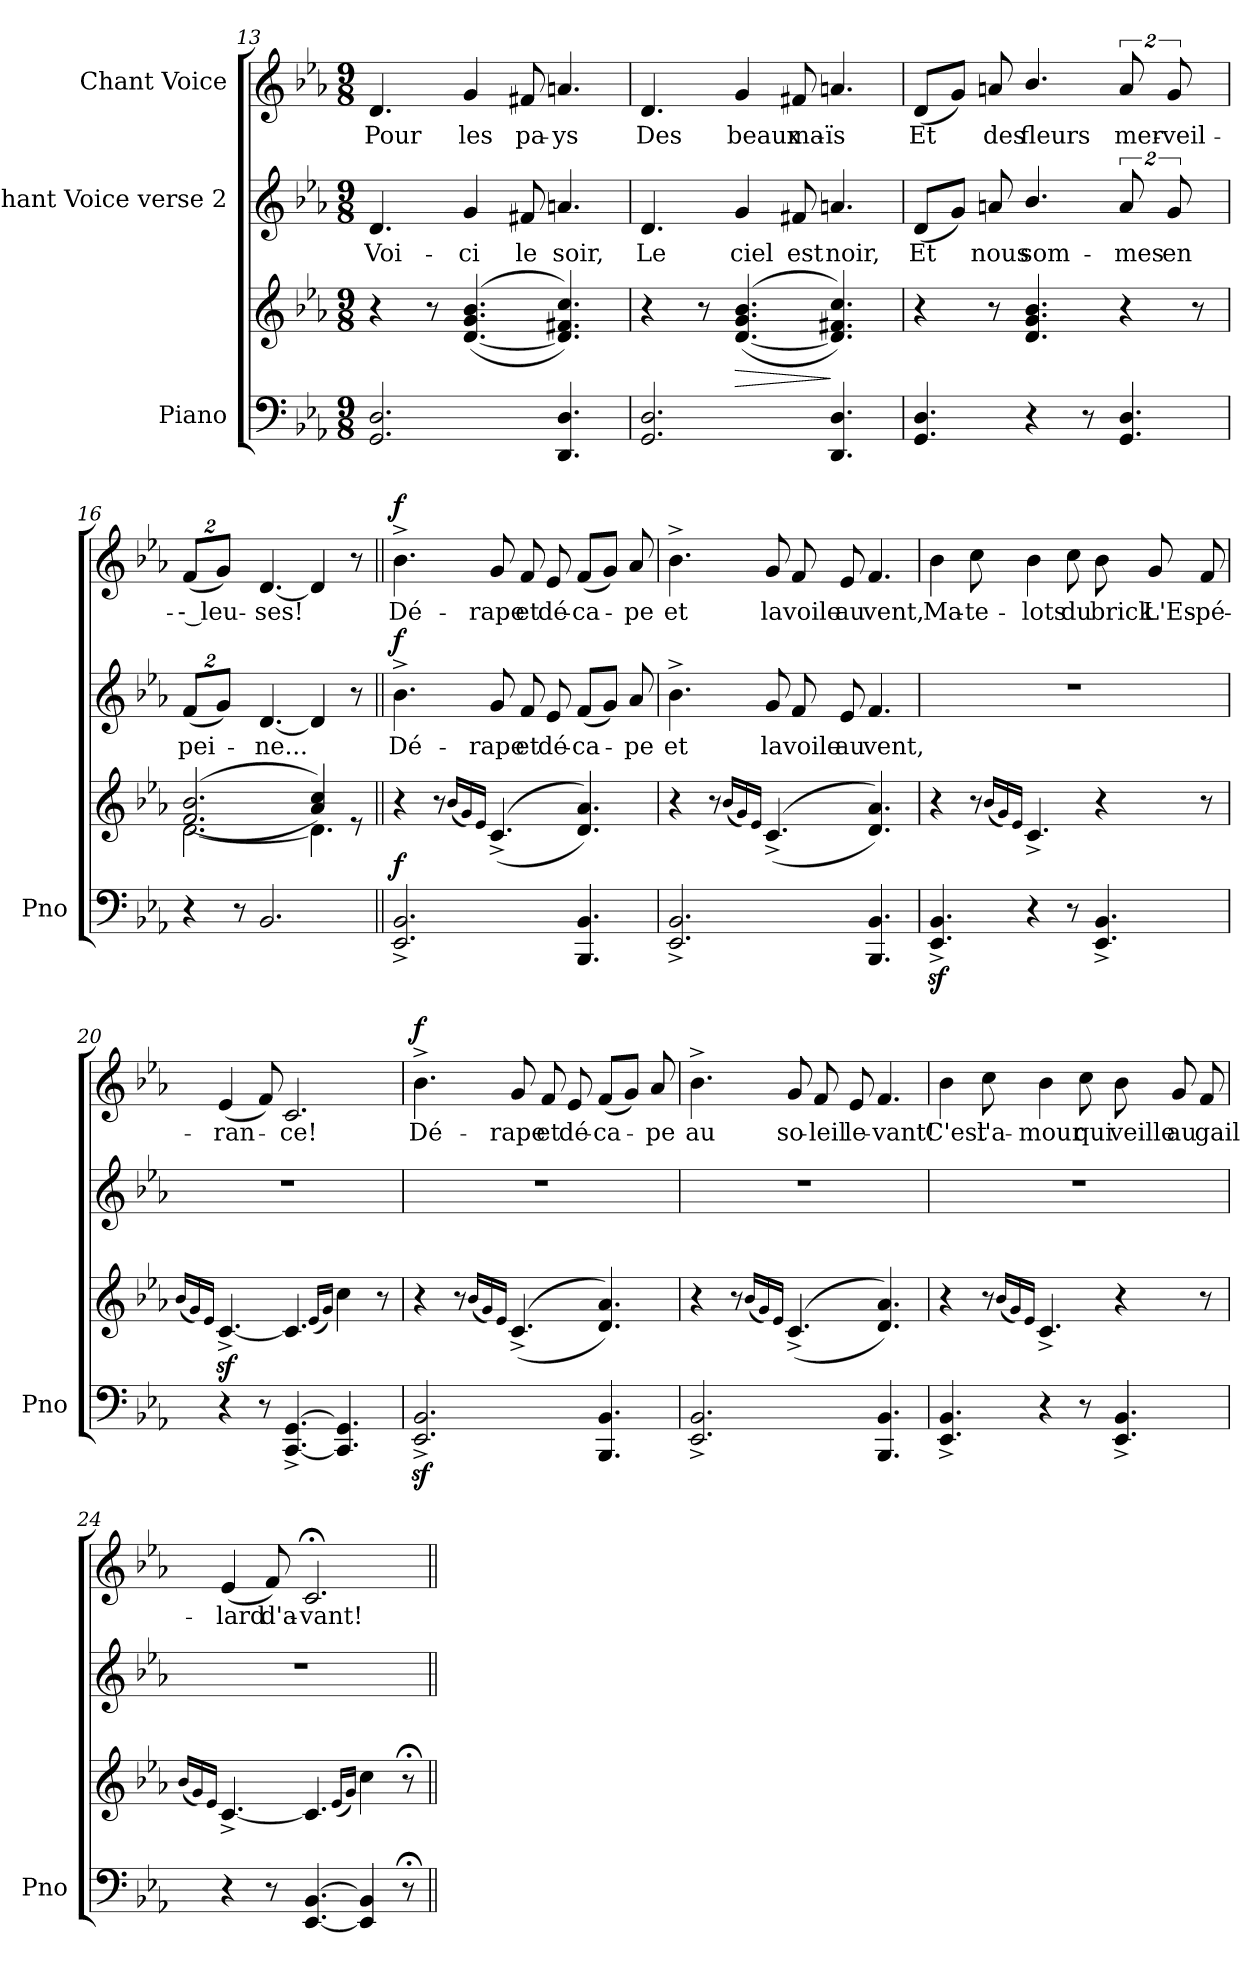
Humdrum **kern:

**kern	**kern	**dynam	**kern	**text	**dynam	**kern	**text	**dynam
*part3	*part3	*part3	*part2	*part2	*part2	*part1	*part1	*part1
*staff4	*staff3	*staff3/4	*staff2	*staff2	*staff2	*staff1	*staff1	*staff1
*I"Piano	*	*	*I"Chant Voice verse 2	*	*	*I"Chant Voice	*	*
*I'Pno	*	*	*	*	*	*	*	*
*clefF4	*clefG2	*	*clefG2	*	*	*clefG2	*	*
*k[b-e-a-]	*k[b-e-a-]	*	*k[b-e-a-]	*	*	*k[b-e-a-]	*	*
*M9/8	*M9/8	*	*M9/8	*	*	*M9/8	*	*
=13	=13	=13	=13	=13	=13	=13	=13	=13
!	!	!	!	!LO:LY:b	!	!	!LO:LY:b	!
2.GG/ 2.D/	4r	.	4.d/	Voi-	.	4.d/	Pour	.
.	8r	.	.	.	.	.	.	.
!	!	!	!	!LO:LY:b	!	!	!LO:LY:b	!
.	(>(>[4.d/ 4.g/ 4.b-/	.	4g/	-ci	.	4g/	les	.
!	!	!	!	!LO:LY:b	!	!	!LO:LY:b	!
.	.	.	8f#X/	le	.	8f#X/	pa-	.
!	!	!	!	!LO:LY:b	!	!	!LO:LY:b	!
4.DD/ 4.D/	4.d/] 4.f#X/ 4.cc/))	.	4.an/	soir,	.	4.an/	-ys	.
=14	=14	=14	=14	=14	=14	=14	=14	=14
!	!	!	!	!LO:LY:b	!	!	!LO:LY:b	!
2.GG/ 2.D/	4r	.	4.d/	Le	.	4.d/	Des	.
.	8r	.	.	.	.	.	.	.
!	!	!LO:HP:b	!	!LO:LY:b	!	!	!LO:LY:b	!
.	(>(>[4.d/ 4.g/ 4.b-/	>	4g/	ciel	.	4g/	beaux	.
!	!	!	!	!LO:LY:b	!	!	!LO:LY:b	!
.	.	.	8f#X/	est	.	8f#X/	ma-	.
!	!	!	!	!LO:LY:b	!	!	!LO:LY:b	!
4.DD/ 4.D/	4.d/] 4.f#X/ 4.cc/))	]	4.an/	noir,	.	4.an/	-ïs	.
=15	=15	=15	=15	=15	=15	=15	=15	=15
!	!	!	!	!LO:LY:b	!	!	!LO:LY:b	!
4.GG/ 4.D/	4r	.	(<8d/L	Et	.	(<8d/L	Et	.
.	.	.	8g/J)	.	.	8g/J)	.	.
!	!	!	!	!LO:LY:b	!	!	!LO:LY:b	!
.	8r	.	8an/	nous	.	8an/	des	.
!	!	!	!	!LO:LY:b	!	!	!LO:LY:b	!
4r	4.d/ 4.g/ 4.b-/	.	4.b-/	som-	.	4.b-/	fleurs	.
8r	.	.	.	.	.	.	.	.
!	!	!	!	!LO:LY:b	!	!	!LO:LY:b	!
4.GG/ 4.D/	4r	.	16%3a/	-mes	.	16%3a/	mer-	.
!	!	!	!	!LO:LY:b	!	!	!LO:LY:b	!
.	.	.	16%3g/	en	.	16%3g/	-veil-	.
.	8r	.	.	.	.	.	.	.
!!LO:LB:g=z
=16	=16	=16	=16	=16	=16	=16	=16	=16
*	*^	*	*	*	*	*	*	*
*	*	*	*	*Xbrackettup	*	*	*	*	*
!	!	!	!	!	!LO:LY:b	!	!	!	!
*	*	*	*	*	*	*	*Xbrackettup	*	*
!	!	!	!	!	!	!	!	!LO:LY:b	!
4r	(>(>2.f/ 2.b-/	[2.d\	.	(<16%3f/L	pei-	.	(<16%3f/L	-- leu-	.
.	.	.	.	16%3g/J)	.	.	16%3g/J)	.	.
8r	.	.	.	.	.	.	.	.	.
!	!	!	!	!	!LO:LY:b	!	!	!LO:LY:b	!
2.BB-/	.	.	.	[4.d/	-ne...	.	[4.d/	-ses!	.
.	4a-/ 4cc/))	4.d\]	.	4d/]	.	.	4d/]	.	.
.	8re	.	.	8r	.	.	8r	.	.
*	*v	*v	*	*	*	*	*	*	*
=17||	=17||	=17||	=17||	=17||	=17||	=17||	=17||	=17||
!	!	!LO:DY:a=2	!	!LO:LY:b	!LO:DY:a	!	!LO:LY:b	!LO:DY:a
2.EE-/^ 2.BB-/^	4r	f	4.b-^\	Dé-	f	4.b-^\	Dé-	f
.	8r	.	.	.	.	.	.	.
.	(<16qb-/LL	.	.	.	.	.	.	.
.	16qg/)	.	.	.	.	.	.	.
.	16qe-/JJ	.	.	.	.	.	.	.
!	!	!	!	!LO:LY:b	!	!	!LO:LY:b	!
.	(<(>4.c^/	.	8g/	-rape	.	8g/	-rape	.
!	!	!	!	!LO:LY:b	!	!	!LO:LY:b	!
.	.	.	8f/	et	.	8f/	et	.
!	!	!	!	!LO:LY:b	!	!	!LO:LY:b	!
.	.	.	8e-/	dé-	.	8e-/	dé-	.
!	!	!	!	!LO:LY:b	!	!	!LO:LY:b	!
4.BBB-/ 4.BB-/	4.d/ 4.a-/))	.	(<8f/L	-ca-	.	(<8f/L	-ca-	.
.	.	.	8g/J)	.	.	8g/J)	.	.
!	!	!	!	!LO:LY:b	!	!	!LO:LY:b	!
.	.	.	8a-/	-pe	.	8a-/	-pe	.
=18	=18	=18	=18	=18	=18	=18	=18	=18
!	!	!	!	!LO:LY:b	!	!	!LO:LY:b	!
2.EE-/^ 2.BB-/^	4r	.	4.b-^\	et	.	4.b-^\	et	.
.	8r	.	.	.	.	.	.	.
.	(<16qb-/LL	.	.	.	.	.	.	.
.	16qg/)	.	.	.	.	.	.	.
.	16qe-/JJ	.	.	.	.	.	.	.
!	!	!	!	!LO:LY:b	!	!	!LO:LY:b	!
.	(<(>4.c^/	.	8g/	la	.	8g/	la	.
!	!	!	!	!LO:LY:b	!	!	!LO:LY:b	!
.	.	.	8f/	voile	.	8f/	voile	.
!	!	!	!	!LO:LY:b	!	!	!LO:LY:b	!
.	.	.	8e-/	au	.	8e-/	au	.
!	!	!	!	!LO:LY:b	!	!	!LO:LY:b	!
4.BBB-/ 4.BB-/	4.d/ 4.a-/))	.	4.f/	vent,	.	4.f/	vent,	.
!!LO:LB:g=z
=19	=19	=19	=19	=19	=19	=19	=19	=19
!	!	!	!	!	!	!	!LO:LY:b	!
4.EE-/z>^ 4.BB-/z>^	4r	.	8%9r	.	.	4b-\	-Ma-	.
!	!	!	!	!	!	!	!LO:LY:b	!
.	8r	.	.	.	.	8cc\	-te-	.
.	(<16qb-/LL	.	.	.	.	.	.	.
.	16qg/)	.	.	.	.	.	.	.
.	16qe-/JJ	.	.	.	.	.	.	.
!	!	!	!	!	!	!	!LO:LY:b	!
4r	4.c^/	.	.	.	.	4b-\	-lots	.
!	!	!	!	!	!	!	!LO:LY:b	!
8r	.	.	.	.	.	8cc\	du	.
!	!	!	!	!	!	!	!LO:LY:b	!
4.EE-/^ 4.BB-/^	4r	.	.	.	.	8b-\	brick	.
!	!	!	!	!	!	!	!LO:LY:b	!
.	.	.	.	.	.	8g/	L'Es-	.
!	!	!	!	!	!	!	!LO:LY:b	!
.	8r	.	.	.	.	8f/	-pé-	.
=20	=20	=20	=20	=20	=20	=20	=20	=20
.	(<16qb-/LL	.	.	.	.	.	.	.
.	16qg/)	.	.	.	.	.	.	.
.	16qe-/JJ	.	.	.	.	.	.	.
!	!	!	!	!	!	!	!LO:LY:b	!
4r	[4.cz<^/	.	8%9r	.	.	(<4e-/	-ran-	.
8r	.	.	.	.	.	8f/)	.	.
!	!	!	!	!	!	!	!LO:LY:b	!
[4.CC/^ [4.GG/^	4.c/]	.	.	.	.	2.c/	-ce!	.
.	(<16qe-/LL	.	.	.	.	.	.	.
.	16qg/JJ)	.	.	.	.	.	.	.
4.CC/] 4.GG/]	4cc\	.	.	.	.	.	.	.
.	8r	.	.	.	.	.	.	.
=21	=21	=21	=21	=21	=21	=21	=21	=21
!	!	!	!	!	!	!	!LO:LY:b	!LO:DY:a
2.EE-/z>^ 2.BB-/z>^	4r	.	8%9r	.	.	4.b-^\	Dé-	f
.	8r	.	.	.	.	.	.	.
.	(<16qb-/LL	.	.	.	.	.	.	.
.	16qg/)	.	.	.	.	.	.	.
.	16qe-/JJ	.	.	.	.	.	.	.
!	!	!	!	!	!	!	!LO:LY:b	!
.	(<(>4.c^/	.	.	.	.	8g/	-rape	.
!	!	!	!	!	!	!	!LO:LY:b	!
.	.	.	.	.	.	8f/	et	.
!	!	!	!	!	!	!	!LO:LY:b	!
.	.	.	.	.	.	8e-/	dé-	.
!	!	!	!	!	!	!	!LO:LY:b	!
4.BBB-/ 4.BB-/	4.d/ 4.a-/))	.	.	.	.	(<8f/L	-ca-	.
.	.	.	.	.	.	8g/J)	.	.
!	!	!	!	!	!	!	!LO:LY:b	!
.	.	.	.	.	.	8a-/	-pe	.
!!LO:LB:g=z
=22	=22	=22	=22	=22	=22	=22	=22	=22
!	!	!	!	!	!	!	!LO:LY:b	!
2.EE-/^ 2.BB-/^	4r	.	8%9r	.	.	4.b-^\	au	.
.	8r	.	.	.	.	.	.	.
.	(<16qb-/LL	.	.	.	.	.	.	.
.	16qg/)	.	.	.	.	.	.	.
.	16qe-/JJ	.	.	.	.	.	.	.
!	!	!	!	!	!	!	!LO:LY:b	!
.	(<(>4.c^/	.	.	.	.	8g/	so-	.
!	!	!	!	!	!	!	!LO:LY:b	!
.	.	.	.	.	.	8f/	-leil	.
!	!	!	!	!	!	!	!LO:LY:b	!
.	.	.	.	.	.	8e-/	le-	.
!	!	!	!	!	!	!	!LO:LY:b	!
4.BBB-/ 4.BB-/	4.d/ 4.a-/))	.	.	.	.	4.f/	-vant!	.
=23	=23	=23	=23	=23	=23	=23	=23	=23
!	!	!	!	!	!	!	!LO:LY:b	!
4.EE-/^ 4.BB-/^	4r	.	8%9r	.	.	4b-\	C'est	.
!	!	!	!	!	!	!	!LO:LY:b	!
.	8r	.	.	.	.	8cc\	l'a-	.
.	(<16qb-/LL	.	.	.	.	.	.	.
.	16qg/)	.	.	.	.	.	.	.
.	16qe-/JJ	.	.	.	.	.	.	.
!	!	!	!	!	!	!	!LO:LY:b	!
4r	4.c^/	.	.	.	.	4b-\	-mour	.
!	!	!	!	!	!	!	!LO:LY:b	!
8r	.	.	.	.	.	8cc\	qui	.
!	!	!	!	!	!	!	!LO:LY:b	!
4.EE-/^ 4.BB-/^	4r	.	.	.	.	8b-\	veille	.
!	!	!	!	!	!	!	!LO:LY:b	!
.	.	.	.	.	.	8g/	au	.
!	!	!	!	!	!	!	!LO:LY:b	!
.	8r	.	.	.	.	8f/	gail-	.
=24	=24	=24	=24	=24	=24	=24	=24	=24
.	(<16qb-/LL	.	.	.	.	.	.	.
.	16qg/)	.	.	.	.	.	.	.
.	16qe-/JJ	.	.	.	.	.	.	.
!	!	!	!	!	!	!	!LO:LY:b	!
4r	[4.c^/	.	8%9r	.	.	(<4e-/	-lard	.
!	!	!	!	!	!	!	!LO:LY:b	!
8r	.	.	.	.	.	8f/)	d'a-	.
!	!	!	!	!	!	!	!LO:LY:b	!
[4.EE-/ [4.BB-/	4.c/]	.	.	.	.	2.c;</	-vant!	.
.	(<16qe-/LL	.	.	.	.	.	.	.
.	16qg/JJ)	.	.	.	.	.	.	.
4EE-/] 4BB-/]	4cc\	.	.	.	.	.	.	.
8r;<	8r;<	.	.	.	.	.	.	.
=||	=||	=||	=||	=||	=||	=||	=||	=||
*-	*-	*-	*-	*-	*-	*-	*-	*-
